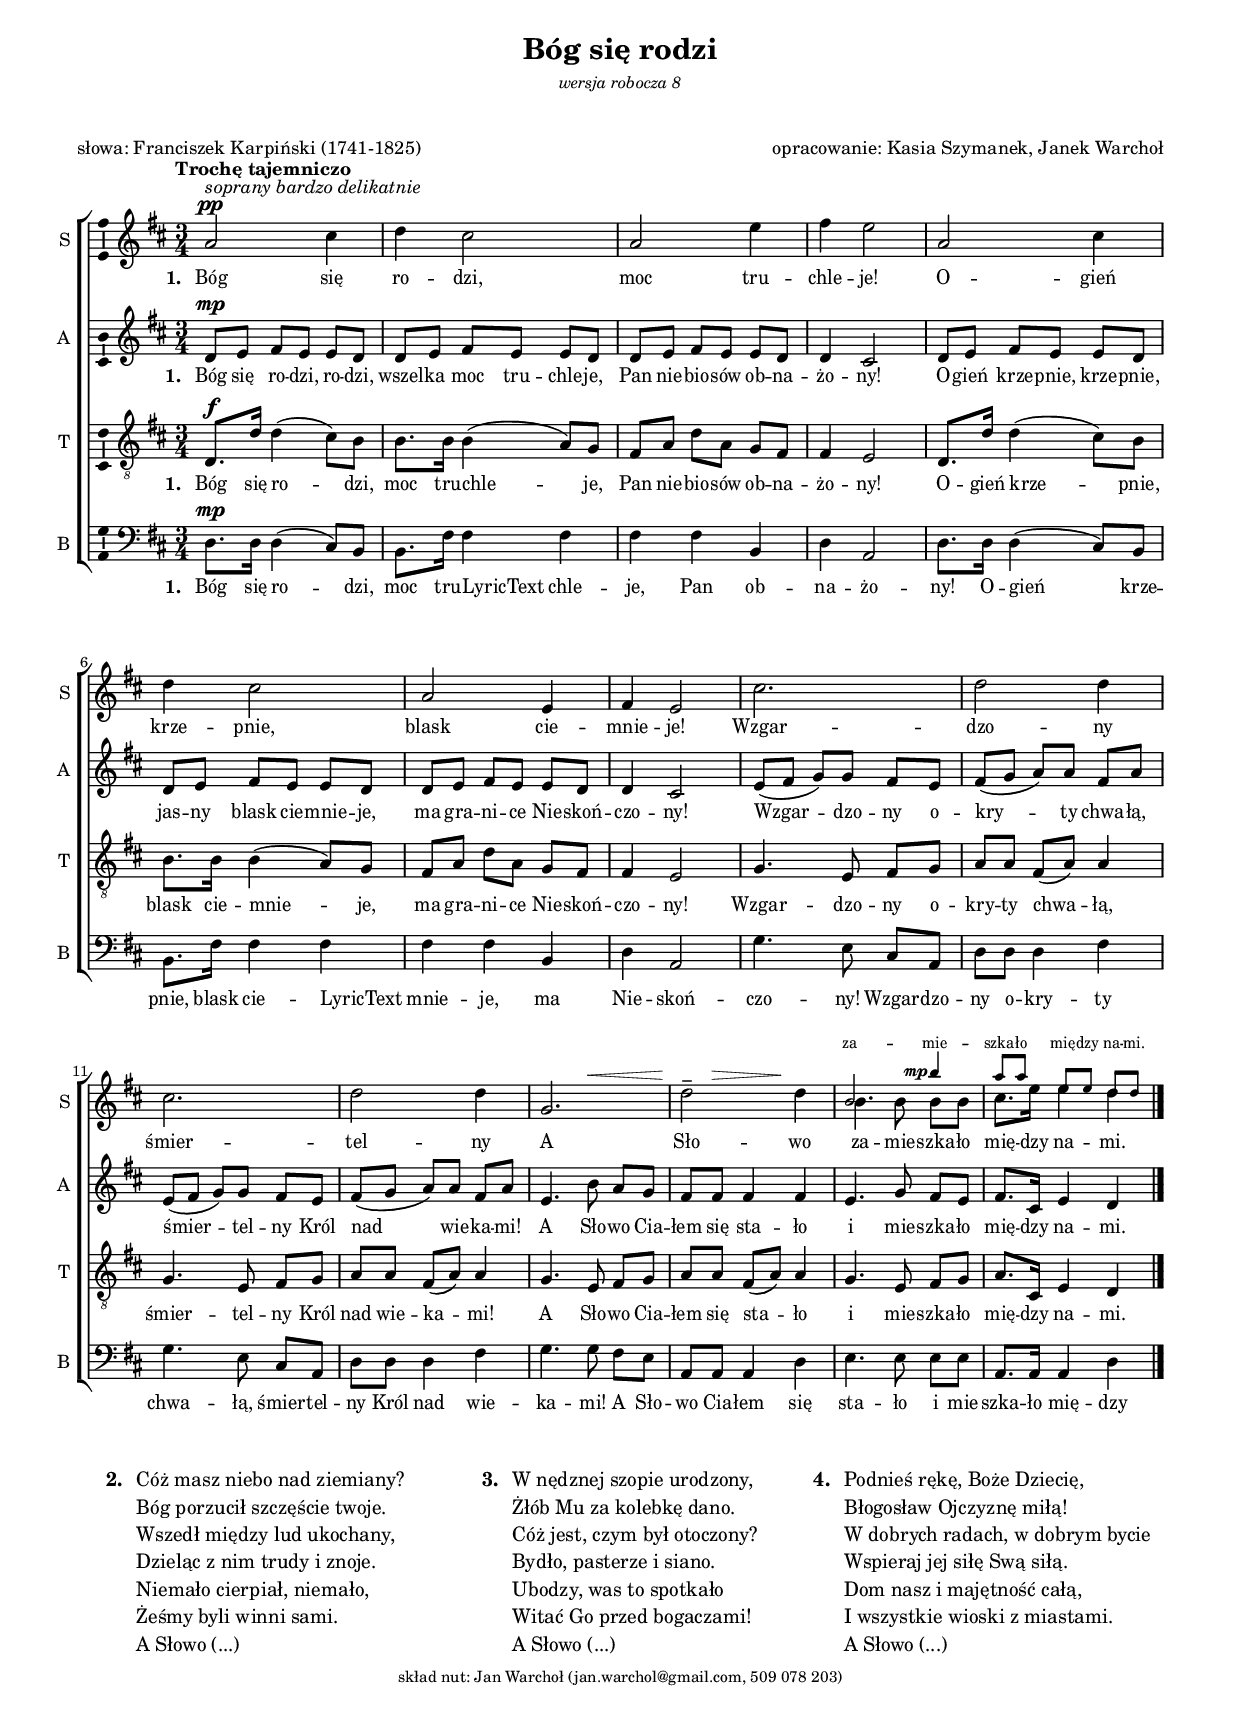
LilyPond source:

\version "2.19.0"
#(ly:set-option 'strokeadjust #t)

\header {
  title = \markup "Bóg się rodzi"
  subsubtitle = \markup \column { \normal-text \italic "wersja robocza 8" " " " " }
  poet = "słowa: Franciszek Karpiński (1741-1825)"
  composer = "opracowanie: Kasia Szymanek, Janek Warchoł"
}

%--------------------------------MELODIA
metrumitp = {
  \key d \major
  \time 3/4
  \set Timing.beamExceptions = #'()
  \tempo "Trochę tajemniczo"
}
melodiaSopranu =
\relative f' {
  \metrumitp
  <>^\markup \italic "soprany bardzo delikatnie"
  <>\pp
  a2 cis4 |
  d4 cis2 |
  a2 e'4 |
  fis4 e2 |
  a,2 cis4 |
  d4 cis2 |
  a2 e4 |
  fis4 e2 |
  \repeat unfold 2 {
    cis'2. |
    d2 d4 |
  }
  \override Hairpin.height = #0.5
  \override Hairpin.thickness = #0.6
  << g,2. { s4. s \< } >> |
  << d'2\! -- { s8 s4\> s8\! } >> d4 |
  <<
    {
      b4. b8 b b |
      cis8. e16 e4 d |
    }
    \new Voice = sopranPierwszy {
      \voiceOne
      \set fontSize = #-2
      b2 b'4-\tweak X-offset -3 ^\mp |
      a8 a e e d d |
    }
    \new Lyrics \with { alignAboveContext = sopran }
    \lyricsto sopranPierwszy \lyricmode {
      \set fontSize = #-2
      za -- mie -- szka -- ło mię -- dzy na -- mi.
    }
  >>
  \bar "|."
}

melodiaAltu =
\relative f' {
  \metrumitp
  <>\mp
  \repeat unfold 2 {
    d8 e fis e e d |
    d8 e fis e e d |
    d8 e fis e e d |
    d4 cis2 |
  }
  \repeat unfold 2 {
    e8( fis g) g fis e |
    fis8( g a) a fis a |
  }
  e4. b'8 a g |
  fis8 fis fis4 fis |
  e4. g8 fis e |
  fis8. cis16 e4 d |
  \bar "|."
}

melodiaTenorow =
\relative f {
  \metrumitp
  <>\f
  \repeat unfold 2 {
    d8. d'16 d4( cis8) b |
    b8. b16 b4( a8) g |
    fis8 a d a g fis |
    fis4 e2 |
  }
  \repeat unfold 3 {
    g4. e8 fis g |
    a8 a fis( a) a4 |
  }
  g4. e8 fis g |
  a8. cis,16 e4 d |
  \bar "|."
}

melodiaBasow =
\relative f {
  \metrumitp
  <>\mp
  \repeat unfold 2 {
    d8. d16 d4( cis8) b |
    b8. fis'16 fis4 fis |
    fis4 fis b, |
    d4 a2 |
  }
  \repeat unfold 2 {
    g'4. e8 cis a |
    d8 d d4 fis |
  }
  g4. g8 fis e |
  a,8 a a4 d |
  e4. e8 e e |
  a,8. a16 a4 d |
  \bar "|."
}
akordy = \chordmode {
}

%--------------------------------SŁOWA

wzgardzony = \lyricmode {
  Wzgar -- dzo -- ny o -- kry -- ty chwa -- łą,
  śmier -- tel -- ny Król nad wie -- ka -- mi!
  A Sło -- wo Cia -- łem się sta -- ło
  i mie -- szka -- ło mię -- dzy na -- mi.
  i mie -- szka -- ło mię -- dzy na -- mi.
}

tekstSopranu = \lyricmode {
  \set stanza = "1. "
  Bóg się ro -- dzi, moc  tru -- chle -- je!
  O -- gień krze -- pnie, blask cie -- mnie -- je!
  Wzgar -- dzo -- ny \break śmier -- tel -- ny
  A Sło -- wo
  za -- mie -- szka -- ło mię -- dzy na -- mi.
}
tekstAltu = \lyricmode {
  \set stanza = "1. "
  Bóg się ro -- dzi, ro -- dzi, wszel -- ka moc  tru -- chle -- je,
  Pan nie -- bio -- sów ob -- na -- żo -- ny!
  O -- gień krze -- pnie,  krze -- pnie, jas -- ny blask cie -- mnie -- je,
  ma gra -- ni -- ce Nie -- skoń -- czo -- ny!
  \wzgardzony
}
tekstTenorow = \lyricmode {
  \set stanza = "1. "
  Bóg się ro -- dzi, moc  tru -- chle -- je,
  Pan nie -- bio -- sów ob -- na -- żo -- ny!
  O -- gień krze -- pnie, blask cie -- mnie -- je,
  ma gra -- ni -- ce Nie -- skoń -- czo -- ny!
  \wzgardzony
}
tekstBasow = \lyricmode {
  \set stanza = "1. "
  Bóg się ro -- dzi, moc  tru -- \once \tweak X-offset 0 LyricText chle -- je,
  Pan ob -- na -- żo -- ny!
  O -- gień krze -- pnie, blask cie -- \once \tweak X-offset 0 LyricText mnie -- je,
  ma Nie -- skoń -- czo -- ny!
  \wzgardzony
}

zwrotkaII = \markup \column {
  "Cóż masz niebo nad ziemiany? "
  "Bóg porzucił szczęście twoje."
  "Wszedł między lud ukochany,"
  "Dzieląc z nim trudy i znoje."
  "Niemało cierpiał, niemało,"
  "Żeśmy byli winni sami."
  "A Słowo (...)"
}
zwrotkaIII = \markup \column {
  "W nędznej szopie urodzony, "
  "Żłób Mu za kolebkę dano."
  "Cóż jest, czym był otoczony?"
  "Bydło, pasterze i siano."
  "Ubodzy, was to spotkało"
  "Witać Go przed bogaczami!"
  "A Słowo (...)"
}
zwrotkaIV = \markup \column {
  "Podnieś rękę, Boże Dziecię,"
  "Błogosław Ojczyznę miłą!"
  "W dobrych radach, w dobrym bycie"
  "Wspieraj jej siłę Swą siłą."
  "Dom nasz i majętność całą,"
  "I wszystkie wioski z miastami."
  "A Słowo (...)"
}
zwrotkaV = \markup {
}

%--------------------------------USTAWIENIA

#(set-global-staff-size 16)

\paper {
  indent = 2 \mm
  system-count = 3
  short-indent = 2 \mm
  left-margin = 13 \mm
  right-margin = 13 \mm
  top-markup-spacing #'basic-distance = 5
  markup-system-spacing #'basic-distance = 24
  system-system-spacing #'basic-distance = 18
  system-system-spacing #'padding = 1
  score-markup-spacing #'basic-distance = 15
  %ragged-last-bottom = ##f
}

#(define powiekszenie-zwrotek '(1.05 . 1.1))
#(define interlinia '(baseline-skip . 3)) % 3 is Lily default
odstepMiedzyZwrotkami = \markup \vspace #2
odstepOdNumeruDoZwrotki = \markup \hspace #1

\layout {
  \override LyricText #'stencil =
  #(lambda (grob)
     (ly:stencil-scale (lyric-text::print grob) 0.9 1))
}

%--------------------------------STRUKTURA

\score {
  \new ChoirStaff <<
    \new ChordNames {
      \germanChords
      \set chordNameLowercaseMinor = ##t
      \akordy
    }
    \new Staff = sopran {
      \clef treble
      \set Staff.instrumentName = "S "
      \set Staff.shortInstrumentName = "S "
      \new Voice = sopran
      \with { \consists "Ambitus_engraver" } {
        \set Staff.midiInstrument = "choir aahs"
        \dynamicUp
        \tupletUp
        \melodiaSopranu
      }
    }
    \new Lyrics \lyricsto sopran \tekstSopranu

    \new Staff = alt
    \with { \consists "Ambitus_engraver" } {
      \clef treble
      \set Staff.instrumentName = "A "
      \set Staff.shortInstrumentName = "A "
      \new Voice = alt {
        \set Staff.midiInstrument = "choir aahs"
        \dynamicUp
        \tupletUp
        \melodiaAltu
      }
    }
    \new Lyrics \lyricsto alt \tekstAltu

    \new Staff = tenor
    \with { \consists "Ambitus_engraver" } {
      \clef "treble_8"
      \set Staff.instrumentName = "T "
      \set Staff.shortInstrumentName = "T "
      \new Voice = tenor {
        \set Staff.midiInstrument = "choir aahs"
        \dynamicUp
        \tupletUp
        \melodiaTenorow
      }
    }
    \new Lyrics \lyricsto tenor \tekstTenorow

    \new Staff = bas
    \with { \consists "Ambitus_engraver" } {
      \clef bass
      \set Staff.instrumentName = "B "
      \set Staff.shortInstrumentName = "B "
      \new Voice = bas {
        \set Staff.midiInstrument = "choir aahs"
        \dynamicUp
        \tupletUp
        \melodiaBasow
      }
    }
    \new Lyrics \lyricsto bas \tekstBasow
  >>
  \layout {
  }
  \midi {
    \tempo 4=85
  }
}

\markup {
  \fill-line {
    \scale #powiekszenie-zwrotek {
      \null

      \override #interlinia
      \line {
        \bold
        "2."
        \odstepOdNumeruDoZwrotki
        \zwrotkaII
      }

      \null

      \override #interlinia
      \line {
        \bold
        "3."
        \odstepOdNumeruDoZwrotki
        \zwrotkaIII
      }

      \null

      \override #interlinia
      \line {
        \bold
        "4."
        \odstepOdNumeruDoZwrotki
        \zwrotkaIV
      }

      \null
    }
  }
}

%--------------------------------STOPKA

\paper {
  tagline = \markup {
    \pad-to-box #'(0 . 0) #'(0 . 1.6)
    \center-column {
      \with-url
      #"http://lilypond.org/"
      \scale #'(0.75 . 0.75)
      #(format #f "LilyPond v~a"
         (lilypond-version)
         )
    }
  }

  oddFooterMarkup = \markup {
    \override #'(baseline-skip . 1)
    \column {
      \fill-line {
        %% Copyright header field only on first page in each bookpart.
        \on-the-fly #part-first-page {
          \override #'(baseline-skip . 2)
          \center-column {
            \scale #'(1 . 1)
            \fromproperty #'header:copyright
            \scale #'(0.85 . 0.85)
            "skład nut: Jan Warchoł (jan.warchol@gmail.com, 509 078 203)"
          }
        }
      }
      \fill-line {
        %% Tagline header field only on last page in the book.
        \on-the-fly #last-page \fromproperty #'header:tagline
      }
    }
  }
}
